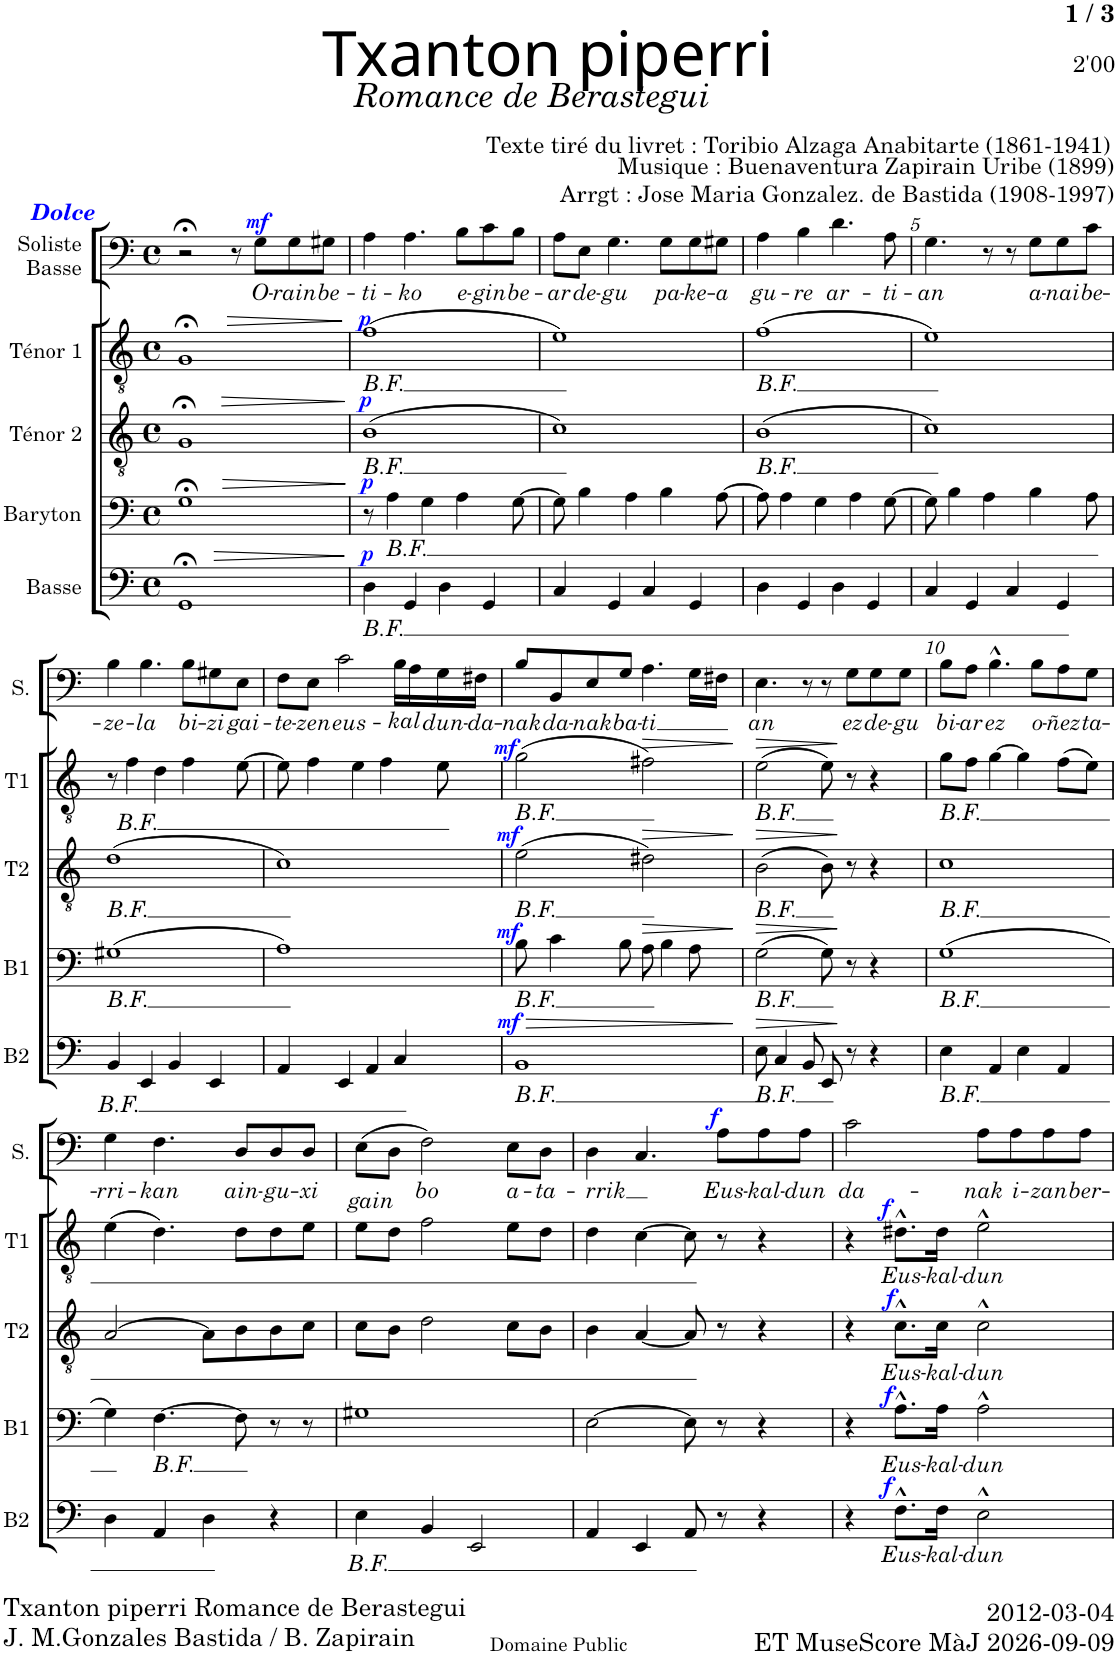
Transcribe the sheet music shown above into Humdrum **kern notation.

**kern	**text	**dynam	**kern	**text	**dynam	**kern	**text	**dynam	**kern	**text	**dynam	**kern	**text	**dynam
*part5	*part5	*part5	*part4	*part4	*part4	*part3	*part3	*part3	*part2	*part2	*part2	*part1	*part1	*part1
*staff5	*staff5	*staff5	*staff4	*staff4	*staff4	*staff3	*staff3	*staff3	*staff2	*staff2	*staff2	*staff1	*staff1	*staff1
*I"Basse	*	*	*I"Baryton	*	*	*I"Ténor 2	*	*	*I"Ténor 1	*	*	*I"Soliste Basse	*	*
*I'B2	*	*	*I'B1	*	*	*I'T2	*	*	*I'T1	*	*	*I'S.	*	*
*clefF4	*	*	*clefF4	*	*	*clefGv2	*	*	*clefGv2	*	*	*clefF4	*	*
*k[]	*	*	*k[]	*	*	*k[]	*	*	*k[]	*	*	*k[]	*	*
*M4/4	*	*	*M4/4	*	*	*M4/4	*	*	*M4/4	*	*	*M4/4	*	*
*met(c)	*	*	*met(c)	*	*	*met(c)	*	*	*met(c)	*	*	*met(c)	*	*
=1	=1	=1	=1	=1	=1	=1	=1	=1	=1	=1	=1	=1	=1	=1
!	!	!	!	!	!	!	!	!	!	!	!	!LO:TX:a:Bi:color=#0000FF:t=Dolce	!	!
1GG;<	.	.	1G;<	.	.	1G;<	.	.	1G;<	.	.	2r;<	.	.
.	.	.	.	.	.	.	.	.	.	.	.	8r	.	.
!	!	!	!	!	!	!	!	!	!	!	!	!	!LO:LY:b	!LO:DY:a
.	.	.	.	.	.	.	.	.	.	.	.	8G\L	O-	mf
!	!	!	!	!	!	!	!	!	!	!	!	!	!LO:LY:b	!
.	.	.	.	.	.	.	.	.	.	.	.	8G\	-rain	.
!	!	!	!	!	!	!	!	!	!	!	!	!	!LO:LY:b	!
.	.	.	.	.	.	.	.	.	.	.	.	8G#X\J	be-	.
.	.	.	.	.	]	.	.	]	.	.	]	.	.	.
=2	=2	=2	=2	=2	=2	=2	=2	=2	=2	=2	=2	=2	=2	=2
!	!LO:LY:b	!LO:HP:b	!	!	!LO:HP:b	!	!LO:LY:b	!LO:HP:b	!	!LO:LY:b	!LO:HP:b	!	!LO:LY:b	!
!	!	!LO:DY:n=1:a	!	!	!LO:DY:n=1:a	!	!	!LO:DY:n=1:a	!	!	!LO:DY:n=1:a	!	!	!
4D\	B.F.	> p	8r	.	> p	(1B	B.F.	> p	(1f	B.F.	> p	4A\	-ti-	.
!	!	!	!	!LO:LY:b	!	!	!	!	!	!	!	!	!	!
.	.	.	4A\	B.F.	.	.	.	.	.	.	.	.	.	.
!	!	!	!	!	!	!	!	!	!	!	!	!	!LO:LY:b	!
4GG/	.	.	.	.	.	.	.	.	.	.	.	4.A\	-ko	.
.	.	.	4G\	.	.	.	.	.	.	.	.	.	.	.
4D\	.	.	.	.	.	.	.	.	.	.	.	.	.	.
!	!	!	!	!	!	!	!	!	!	!	!	!	!LO:LY:b	!
.	.	.	4A\	.	.	.	.	.	.	.	.	8B\L	e-	.
!	!	!	!	!	!	!	!	!	!	!	!	!	!LO:LY:b	!
4GG/	.	.	.	.	.	.	.	.	.	.	.	8c\	-gin	.
!	!	!	!	!	!	!	!	!	!	!	!	!	!LO:LY:b	!
.	.	.	[8G\	.	.	.	.	.	.	.	.	8B\J	be-	.
=3	=3	=3	=3	=3	=3	=3	=3	=3	=3	=3	=3	=3	=3	=3
!	!	!	!	!	!	!	!	!	!	!	!	!	!LO:LY:b	!
4C/	.	.	8G\]	.	.	1c)	.	.	1e)	.	.	8A\L	-ar	.
!	!	!	!	!	!	!	!	!	!	!	!	!	!LO:LY:b	!
.	.	.	4B\	.	.	.	.	.	.	.	.	8E\J	de-	.
!	!	!	!	!	!	!	!	!	!	!	!	!	!LO:LY:b	!
4GG/	.	.	.	.	.	.	.	.	.	.	.	4.G\	-gu	.
.	.	.	4A\	.	.	.	.	.	.	.	.	.	.	.
4C/	.	.	.	.	.	.	.	.	.	.	.	.	.	.
!	!	!	!	!	!	!	!	!	!	!	!	!	!LO:LY:b	!
.	.	.	4B\	.	.	.	.	.	.	.	.	8G\L	pa-	.
!	!	!	!	!	!	!	!	!	!	!	!	!	!LO:LY:b	!
4GG/	.	.	.	.	.	.	.	.	.	.	.	8G\	-ke-	.
!	!	!	!	!	!	!	!	!	!	!	!	!	!LO:LY:b	!
.	.	.	[8A\	.	.	.	.	.	.	.	.	8G#X\J	-a	.
=4	=4	=4	=4	=4	=4	=4	=4	=4	=4	=4	=4	=4	=4	=4
!	!	!	!	!	!	!	!LO:LY:b	!	!	!LO:LY:b	!	!	!LO:LY:b	!
4D\	.	.	8A\]	.	.	(1B	B.F.	.	(1f	B.F.	.	4A\	gu-	.
.	.	.	4A\	.	.	.	.	.	.	.	.	.	.	.
!	!	!	!	!	!	!	!	!	!	!	!	!	!LO:LY:b	!
4GG/	.	.	.	.	.	.	.	.	.	.	.	4B\	-re	.
.	.	.	4G\	.	.	.	.	.	.	.	.	.	.	.
!	!	!	!	!	!	!	!	!	!	!	!	!	!LO:LY:b	!
4D\	.	.	.	.	.	.	.	.	.	.	.	4.d\	ar-	.
.	.	.	4A\	.	.	.	.	.	.	.	.	.	.	.
4GG/	.	.	.	.	.	.	.	.	.	.	.	.	.	.
!	!	!	!	!	!	!	!	!	!	!	!	!	!LO:LY:b	!
.	.	.	[8G\	.	.	.	.	.	.	.	.	8A\	-ti-	.
=5	=5	=5	=5	=5	=5	=5	=5	=5	=5	=5	=5	=5	=5	=5
!	!	!	!	!	!	!	!	!	!	!	!	!	!LO:LY:b	!
4C/	.	.	8G\]	.	.	1c)	.	.	1e)	.	.	4.G\	-an	.
.	.	.	4B\	.	.	.	.	.	.	.	.	.	.	.
4GG/	.	.	.	.	.	.	.	.	.	.	.	.	.	.
.	.	.	4A\	.	.	.	.	.	.	.	.	8r	.	.
4C/	.	.	.	.	.	.	.	.	.	.	.	8r	.	.
!	!	!	!	!	!	!	!	!	!	!	!	!	!LO:LY:b	!
.	.	.	4B\	.	.	.	.	.	.	.	.	8G\L	a-	.
!	!	!	!	!	!	!	!	!	!	!	!	!	!LO:LY:b	!
4GG/	.	.	.	.	.	.	.	.	.	.	.	8G\	-nai	.
!	!	!	!	!	!	!	!	!	!	!	!	!	!LO:LY:b	!
.	.	.	8A\	.	.	.	.	.	.	.	.	8c\J	be-	.
!!LO:LB:g=z
=6	=6	=6	=6	=6	=6	=6	=6	=6	=6	=6	=6	=6	=6	=6
!	!LO:LY:b	!	!	!LO:LY:b	!	!	!LO:LY:b	!	!	!	!	!	!LO:LY:b	!
4BB/	B.F.	.	(1G#X	B.F.	.	(1d	B.F.	.	8r	.	.	4B\	-ze-	.
!	!	!	!	!	!	!	!	!	!	!LO:LY:b	!	!	!	!
.	.	.	.	.	.	.	.	.	4f\	B.F.	.	.	.	.
!	!	!	!	!	!	!	!	!	!	!	!	!	!LO:LY:b	!
4EE/	.	.	.	.	.	.	.	.	.	.	.	4.B\	-la	.
.	.	.	.	.	.	.	.	.	4d\	.	.	.	.	.
4BB/	.	.	.	.	.	.	.	.	.	.	.	.	.	.
!	!	!	!	!	!	!	!	!	!	!	!	!	!LO:LY:b	!
.	.	.	.	.	.	.	.	.	4f\	.	.	8B\L	bi-	.
!	!	!	!	!	!	!	!	!	!	!	!	!	!LO:LY:b	!
4EE/	.	.	.	.	.	.	.	.	.	.	.	8G#X\	-zi	.
!	!	!	!	!	!	!	!	!	!	!	!	!	!LO:LY:b	!
.	.	.	.	.	.	.	.	.	[8e\	.	.	8E\J	gai-	.
=7	=7	=7	=7	=7	=7	=7	=7	=7	=7	=7	=7	=7	=7	=7
!	!	!	!	!	!	!	!	!	!	!	!	!	!LO:LY:b	!
4AA/	.	.	1A)	.	.	1c)	.	.	8e\]	.	.	8F\L	-te-	.
!	!	!	!	!	!	!	!	!	!	!	!	!	!LO:LY:b	!
.	.	.	.	.	.	.	.	.	4f\	.	.	8E\J	-zen	.
!	!	!	!	!	!	!	!	!	!	!	!	!	!LO:LY:b	!
4EE/	.	.	.	.	.	.	.	.	.	.	.	2c\	eus-	.
.	.	.	.	.	.	.	.	.	4e\	.	.	.	.	.
4AA/	.	.	.	.	.	.	.	.	.	.	.	.	.	.
.	.	.	.	.	.	.	.	.	4f\	.	.	.	.	.
!	!	!	!	!	!	!	!	!	!	!	!	!	!LO:LY:b	!
4C/	.	.	.	.	.	.	.	.	.	.	.	16B\LL	-kal	.
.	.	.	.	.	.	.	.	.	.	.	.	16A\	.	.
!	!	!	!	!	!	!	!	!	!	!	!	!	!LO:LY:b	!
.	.	.	.	.	.	.	.	.	8e\	.	.	16G\	dun-	.
!	!	!	!	!	!	!	!	!	!	!	!	!	!LO:LY:b	!
.	.	.	.	.	.	.	.	.	.	.	.	16F#X\JJ	-da-	.
=8	=8	=8	=8	=8	=8	=8	=8	=8	=8	=8	=8	=8	=8	=8
!	!LO:LY:b	!LO:HP:b	!	!LO:LY:b	!	!	!LO:LY:b	!	!	!LO:LY:b	!	!	!LO:LY:b	!
!	!	!LO:DY:n=1:a	!	!	!LO:DY:a	!	!	!LO:DY:a	!	!	!LO:DY:a	!	!	!
1BB	B.F.	> mf	8B\	B.F.	mf	(2e\	B.F.	mf	(2g\	B.F.	mf	8B/L	-nak	.
!	!	!	!	!	!	!	!	!	!	!	!	!	!LO:LY:b	!
.	.	.	4c\	.	.	.	.	.	.	.	.	8BB/	da-	.
!	!	!	!	!	!	!	!	!	!	!	!	!	!LO:LY:b	!
.	.	.	.	.	.	.	.	.	.	.	.	8E/	-nak	.
!	!	!	!	!	!	!	!	!	!	!	!	!	!LO:LY:b	!
.	.	.	8B\	.	.	.	.	.	.	.	.	8G/J	ba-	.
!	!	!	!	!	!LO:HP:b	!	!	!LO:HP:b	!	!	!LO:HP:b	!	!LO:LY:b	!
.	.	.	8A\	.	>	2d#X\)	.	>	2f#X\)	.	>	4.A\	-ti	.
.	.	.	4B\	.	.	.	.	.	.	.	.	.	.	.
.	.	.	8A\	.	.	.	.	.	.	.	.	16G\LL	.	.
.	.	.	.	.	.	.	.	.	.	.	.	16F#X\JJ	.	.
.	.	]	.	.	]	.	.	]	.	.	]	.	.	.
=9	=9	=9	=9	=9	=9	=9	=9	=9	=9	=9	=9	=9	=9	=9
!	!LO:LY:b	!	!	!LO:LY:b	!LO:HP:b	!	!LO:LY:b	!LO:HP:b	!	!LO:LY:b	!LO:HP:b	!	!LO:LY:b	!
8E\	B.F.	.	(2G\	B.F.	>	(2B\	B.F.	>	(2e\	B.F.	>	4.E\	an	.
4C/	.	.	.	.	.	.	.	.	.	.	.	.	.	.
8BB/	.	.	.	.	.	.	.	.	.	.	.	8r	.	.
8EE/	.	.	8G\)	.	.	8B\)	.	.	8e\)	.	.	8r	.	.
!	!	!	!	!	!	!	!	!	!	!	!	!	!LO:LY:b	!
8r	.	]	8r	.	]	8r	.	]	8r	.	]	8G\L	ez	.
!	!	!	!	!	!	!	!	!	!	!	!	!	!LO:LY:b	!
4r	.	.	4r	.	.	4r	.	.	4r	.	.	8G\	de-	.
!	!	!	!	!	!	!	!	!	!	!	!	!	!LO:LY:b	!
.	.	.	.	.	.	.	.	.	.	.	.	8G\J	-gu	.
=10	=10	=10	=10	=10	=10	=10	=10	=10	=10	=10	=10	=10	=10	=10
!	!LO:LY:b	!	!	!LO:LY:b	!	!	!LO:LY:b	!	!	!LO:LY:b	!	!	!LO:LY:b	!
4E\	B.F.	.	(1G	B.F.	.	1c	B.F.	.	8g\L	B.F.	.	8B\L	bi-	.
!	!	!	!	!	!	!	!	!	!	!	!	!	!LO:LY:b	!
.	.	.	.	.	.	.	.	.	8f\J	.	.	8A\J	-ar	.
!	!	!	!	!	!	!	!	!	!	!	!	!	!LO:LY:b	!
4AA/	.	.	.	.	.	.	.	.	[4g\	.	.	4.B^^\	ez	.
4E\	.	.	.	.	.	.	.	.	4g\]	.	.	.	.	.
!	!	!	!	!	!	!	!	!	!	!	!	!	!LO:LY:b	!
.	.	.	.	.	.	.	.	.	.	.	.	8B\L	o-	.
!	!	!	!	!	!	!	!	!	!	!	!	!	!LO:LY:b	!
4AA/	.	.	.	.	.	.	.	.	(8f\L	.	.	8A\	-ñez	.
!	!	!	!	!	!	!	!	!	!	!	!	!	!LO:LY:b	!
.	.	.	.	.	.	.	.	.	8e\J)	.	.	8G\J	ta-	.
!!LO:LB:g=z
=11	=11	=11	=11	=11	=11	=11	=11	=11	=11	=11	=11	=11	=11	=11
!	!	!	!	!	!	!	!	!	!	!	!	!	!LO:LY:b	!
4D\	.	.	4G\)	.	.	[2A/	.	.	(4e\	.	.	4G\	-rri-	.
!	!	!	!	!LO:LY:b	!	!	!	!	!	!	!	!	!LO:LY:b	!
4AA/	.	.	[4.F\	B.F.	.	.	.	.	4.d\)	.	.	4.F\	-kan	.
4D\	.	.	.	.	.	8A\L]	.	.	.	.	.	.	.	.
!	!	!	!	!	!	!	!	!	!	!	!	!	!LO:LY:b	!
.	.	.	8F\]	.	.	8B\	.	.	8d\L	.	.	8D/L	ain-	.
!	!	!	!	!	!	!	!	!	!	!	!	!	!LO:LY:b	!
4r	.	.	8r	.	.	8B\	.	.	8d\	.	.	8D/	-gu-	.
!	!	!	!	!	!	!	!	!	!	!	!	!	!LO:LY:b	!
.	.	.	8r	.	.	8c\J	.	.	8e\J	.	.	8D/J	-xi	.
=12	=12	=12	=12	=12	=12	=12	=12	=12	=12	=12	=12	=12	=12	=12
!	!LO:LY:b	!	!	!	!	!	!	!	!	!	!	!	!LO:LY:b	!
4E\	B.F.	.	1G#X	.	.	8c\L	.	.	8e\L	.	.	(8E\L	gain	.
.	.	.	.	.	.	8B\J	.	.	8d\J	.	.	8D\J	.	.
!	!	!	!	!	!	!	!	!	!	!	!	!	!LO:LY:b	!
4BB/	.	.	.	.	.	2d\	.	.	2f\	.	.	2F\)	bo	.
2EE/	.	.	.	.	.	.	.	.	.	.	.	.	.	.
!	!	!	!	!	!	!	!	!	!	!	!	!	!LO:LY:b	!
.	.	.	.	.	.	8c\L	.	.	8e\L	.	.	8E\L	a-	.
!	!	!	!	!	!	!	!	!	!	!	!	!	!LO:LY:b	!
.	.	.	.	.	.	8B\J	.	.	8d\J	.	.	8D\J	-ta-	.
=13	=13	=13	=13	=13	=13	=13	=13	=13	=13	=13	=13	=13	=13	=13
*k[]	*	*	*k[]	*	*	*k[]	*	*	*k[]	*	*	*k[]	*	*
!	!	!	!	!	!	!	!	!	!	!	!	!	!LO:LY:b	!
4AA/	.	.	[2E\	.	.	4B\	.	.	4d\	.	.	4D\	-rrik	.
4EE/	.	.	.	.	.	[4A/	.	.	[4c\	.	.	4.C/	.	.
8AA/	.	.	8E\]	.	.	8A/]	.	.	8c\]	.	.	.	.	.
!	!	!	!	!	!	!	!	!	!	!	!	!	!LO:LY:b	!LO:DY:a
8r	.	.	8r	.	.	8r	.	.	8r	.	.	8A\L	Eus-	f
!	!	!	!	!	!	!	!	!	!	!	!	!	!LO:LY:b	!
4r	.	.	4r	.	.	4r	.	.	4r	.	.	8A\	-kal-	.
!	!	!	!	!	!	!	!	!	!	!	!	!	!LO:LY:b	!
.	.	.	.	.	.	.	.	.	.	.	.	8A\J	-dun	.
=14	=14	=14	=14	=14	=14	=14	=14	=14	=14	=14	=14	=14	=14	=14
!	!	!	!	!	!	!	!	!	!	!	!	!	!LO:LY:b	!
4r	.	.	4r	.	.	4r	.	.	4r	.	.	2c\	da-	.
!	!LO:LY:b	!LO:DY:a	!	!LO:LY:b	!LO:DY:a	!	!LO:LY:b	!LO:DY:a	!	!LO:LY:b	!LO:DY:a	!	!	!
8.F^^\L	Eus-	f	8.A^^\L	Eus-	f	8.c^^\L	Eus-	f	8.d#X^^\L	Eus-	f	.	.	.
!	!LO:LY:b	!	!	!LO:LY:b	!	!	!LO:LY:b	!	!	!LO:LY:b	!	!	!	!
16F\Jk	-kal-	.	16A\Jk	-kal-	.	16c\Jk	-kal-	.	16d#\Jk	-kal-	.	.	.	.
!	!LO:LY:b	!	!	!LO:LY:b	!	!	!LO:LY:b	!	!	!LO:LY:b	!	!	!LO:LY:b	!
2E^^\	-dun	.	2A^^\	-dun	.	2c^^\	-dun	.	2e^^\	-dun	.	8A\L	-nak	.
!	!	!	!	!	!	!	!	!	!	!	!	!	!LO:LY:b	!
.	.	.	.	.	.	.	.	.	.	.	.	8A\	i-	.
!	!	!	!	!	!	!	!	!	!	!	!	!	!LO:LY:b	!
.	.	.	.	.	.	.	.	.	.	.	.	8A\	-zan	.
!	!	!	!	!	!	!	!	!	!	!	!	!	!LO:LY:b	!
.	.	.	.	.	.	.	.	.	.	.	.	8A\J	ber-	.
=	=	=	=	=	=	=	=	=	=	=	=	=	=	=
*-	*-	*-	*-	*-	*-	*-	*-	*-	*-	*-	*-	*-	*-	*-
